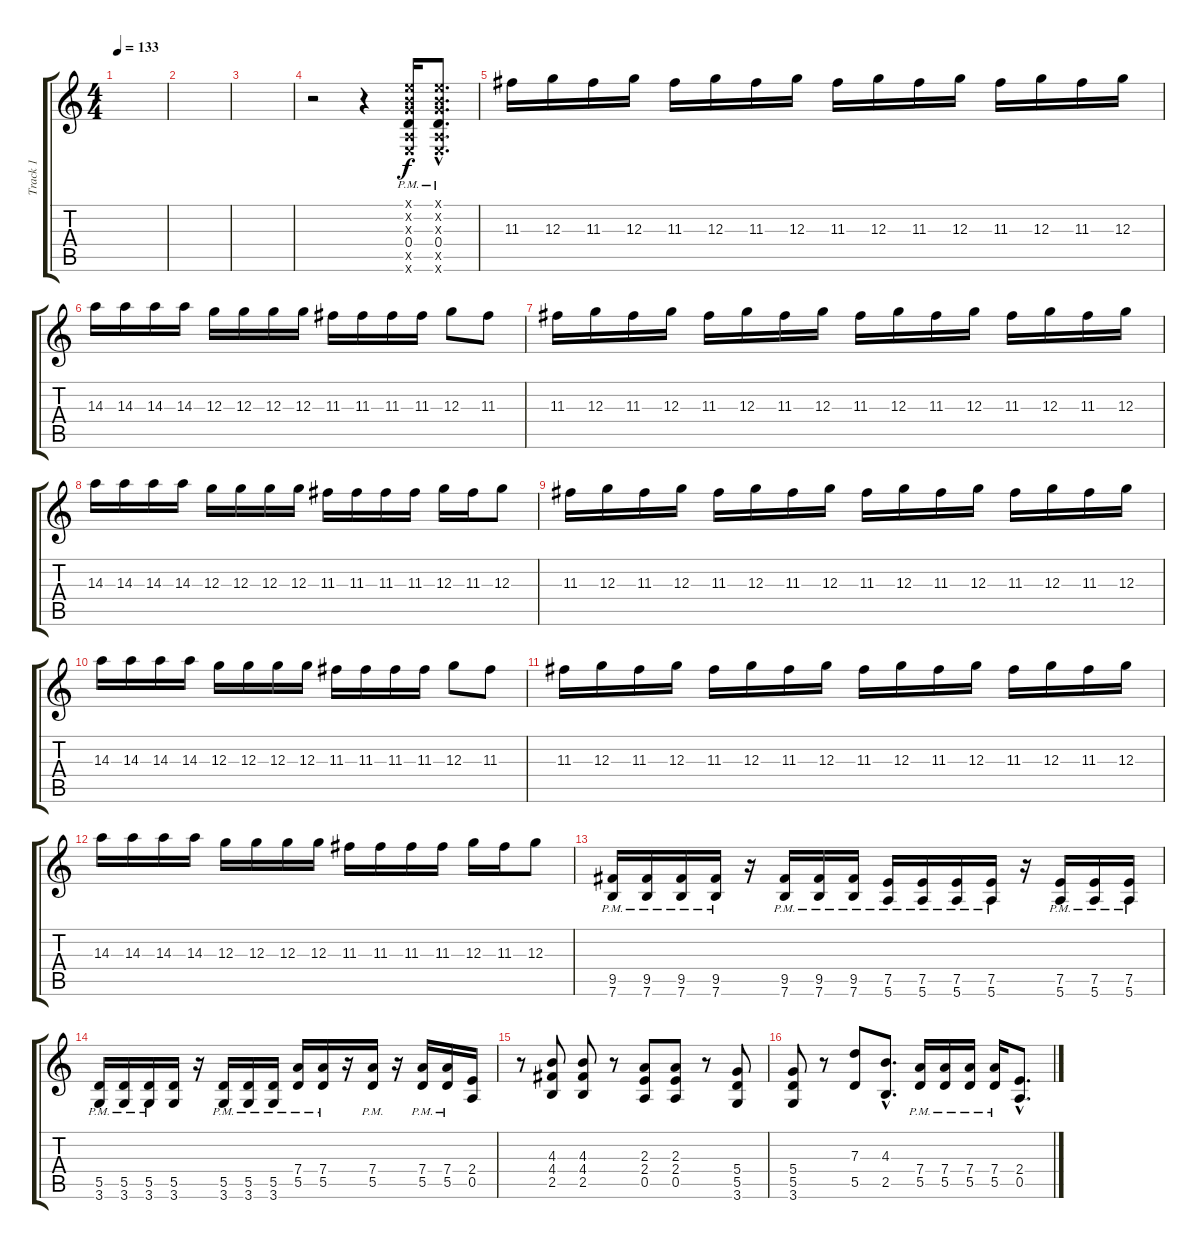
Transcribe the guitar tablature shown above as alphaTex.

\track ("Track 1" "Track 1") {instrument distortionguitar}
\staff {score tabs}
\tuning (E4 B3 G3 D3 A2 E2) {hide}
\ts (4 4)
\tempo 133
\clef g2
\ks c
|
|
|
r.2 r.4 (0.1{x} 0.2{x} 0.3{x} 0.4{pm} 0.5{x} 0.6{x}).16 (0.1{hac x} 0.2{hac x} 0.3{hac x} 0.4{hac pm} 0.5{hac x} 0.6{hac x}).8{d} |
11.3.16 12.3.16 11.3.16 12.3.16 11.3.16 12.3.16 11.3.16 12.3.16 11.3.16 12.3.16 11.3.16 12.3.16 11.3.16 12.3.16 11.3.16 12.3.16 |
14.3.16 14.3.16 14.3.16 14.3.16 12.3.16 12.3.16 12.3.16 12.3.16 11.3.16 11.3.16 11.3.16 11.3.16 12.3.8 11.3.8 |
11.3.16 12.3.16 11.3.16 12.3.16 11.3.16 12.3.16 11.3.16 12.3.16 11.3.16 12.3.16 11.3.16 12.3.16 11.3.16 12.3.16 11.3.16 12.3.16 |
14.3.16 14.3.16 14.3.16 14.3.16 12.3.16 12.3.16 12.3.16 12.3.16 11.3.16 11.3.16 11.3.16 11.3.16 12.3.16 11.3.16 12.3.8 |
11.3.16 12.3.16 11.3.16 12.3.16 11.3.16 12.3.16 11.3.16 12.3.16 11.3.16 12.3.16 11.3.16 12.3.16 11.3.16 12.3.16 11.3.16 12.3.16 |
14.3.16 14.3.16 14.3.16 14.3.16 12.3.16 12.3.16 12.3.16 12.3.16 11.3.16 11.3.16 11.3.16 11.3.16 12.3.8 11.3.8 |
11.3.16 12.3.16 11.3.16 12.3.16 11.3.16 12.3.16 11.3.16 12.3.16 11.3.16 12.3.16 11.3.16 12.3.16 11.3.16 12.3.16 11.3.16 12.3.16 |
14.3.16 14.3.16 14.3.16 14.3.16 12.3.16 12.3.16 12.3.16 12.3.16 11.3.16 11.3.16 11.3.16 11.3.16 12.3.16 11.3.16 12.3.8 |
(9.5 7.6{pm}).16 (9.5 7.6{pm}).16 (9.5 7.6{pm}).16 (9.5 7.6{pm}).16 r.16 (9.5 7.6{pm}).16 (9.5 7.6{pm}).16 (9.5 7.6{pm}).16 (7.5 5.6{pm}).16 (7.5 5.6{pm}).16 (7.5 5.6{pm}).16 (7.5 5.6{pm}).16 r.16 (7.5 5.6{pm}).16 (7.5 5.6{pm}).16 (7.5 5.6{pm}).16 |
(5.5 3.6{pm}).16 (5.5 3.6{pm}).16 (5.5 3.6{pm}).16 (5.5 3.6).16 r.16 (5.5 3.6{pm}).16 (5.5 3.6{pm}).16 (5.5 3.6{pm}).16 (7.4 5.5{pm}).16 (7.4 5.5{pm}).16 r.16 (7.4 5.5{pm}).16 r.16 (7.4 5.5{pm}).16 (7.4 5.5{pm}).16 (2.4 0.5).16 |
r.8 (4.3 4.4 2.5).8 (4.3 4.4 2.5).8 r.8 (2.3 2.4 0.5).8 (2.3 2.4 0.5).8 r.8 (5.4 5.5 3.6).8 |
(5.4 5.5 3.6).8 r.8 (7.3 5.5).8 (4.3{hac} 2.5{hac}).8{d} (7.4{pm} 5.5).16 (7.4{pm} 5.5).16 (7.4{pm} 5.5).16 (7.4{pm} 5.5).16 (2.4{hac} 0.5{hac}).8{d}
